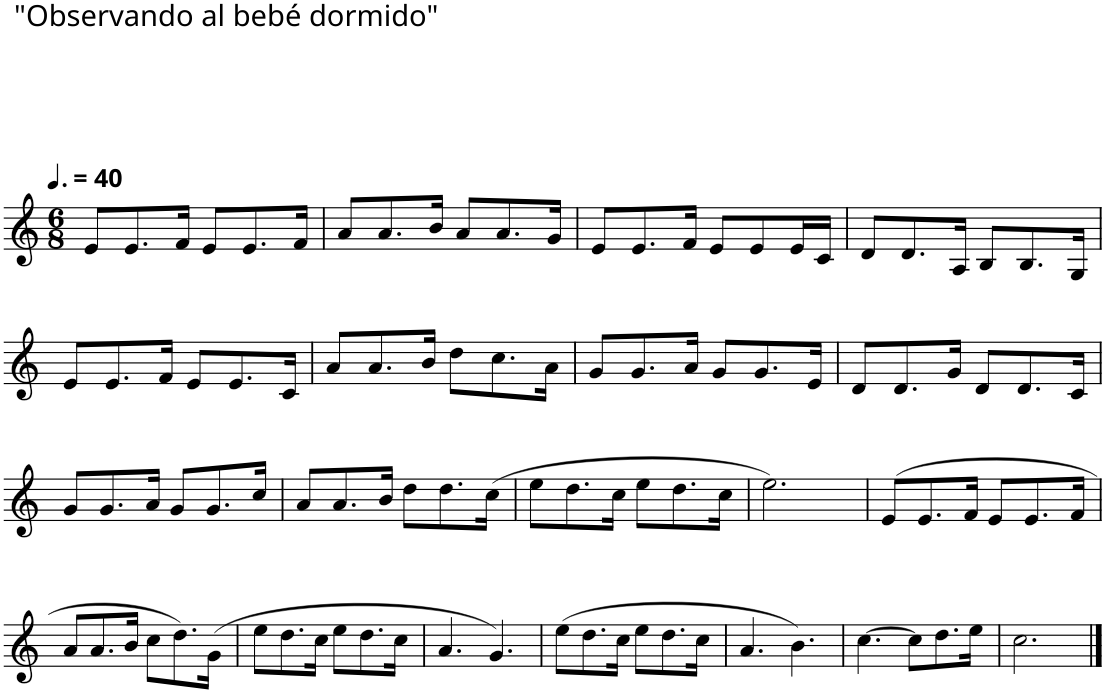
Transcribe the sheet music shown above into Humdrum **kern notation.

**kern
*part1
*staff1
*I"Viola
*I'Vla
*clefG2
*k[]
*M6/8
*MM60
=1
8e/L
8.e/
16f/Jk
8e/L
8.e/
16f/Jk
=2
8a/L
8.a/
16b/Jk
8a/L
8.a/
16g/Jk
=3
8e/L
8.e/
16f/Jk
8e/L
8e/
16e/L
16c/JJ
=4
8d/L
8.d/
16A/Jk
8B/L
8.B/
16G/Jk
!!LO:LB:g=z
=5
8e/L
8.e/
16f/Jk
8e/L
8.e/
16c/Jk
=6
8a/L
8.a/
16b/Jk
8dd\L
8.cc\
16a\Jk
=7
8g/L
8.g/
16a/Jk
8g/L
8.g/
16e/Jk
=8
8d/L
8.d/
16g/Jk
8d/L
8.d/
16c/Jk
!!LO:LB:g=z
=9
8g/L
8.g/
16a/Jk
8g/L
8.g/
16cc/Jk
=10
8a/L
8.a/
16b/Jk
8dd\L
8.dd\
(16cc\Jk
=11
8ee\L
8.dd\
16cc\Jk
8ee\L
8.dd\
16cc\Jk
=12
2.ee\)
=13
(8e/L
8.e/
16f/Jk
8e/L
8.e/
16f/Jk
!!LO:LB:g=z
=14
8a/L
8.a/
16b/Jk
8cc\L
8.dd\)
(16g\Jk
=15
8ee\L
8.dd\
16cc\Jk
8ee\L
8.dd\
16cc\Jk
=16
4.a/
4.g/)
=17
(8ee\L
8.dd\
16cc\Jk
8ee\L
8.dd\
16cc\Jk
=18
4.a/
4.b\)
=19
[4.cc\
8cc\L]
8.dd\
16ee\Jk
=20
2.cc\
==
*-
